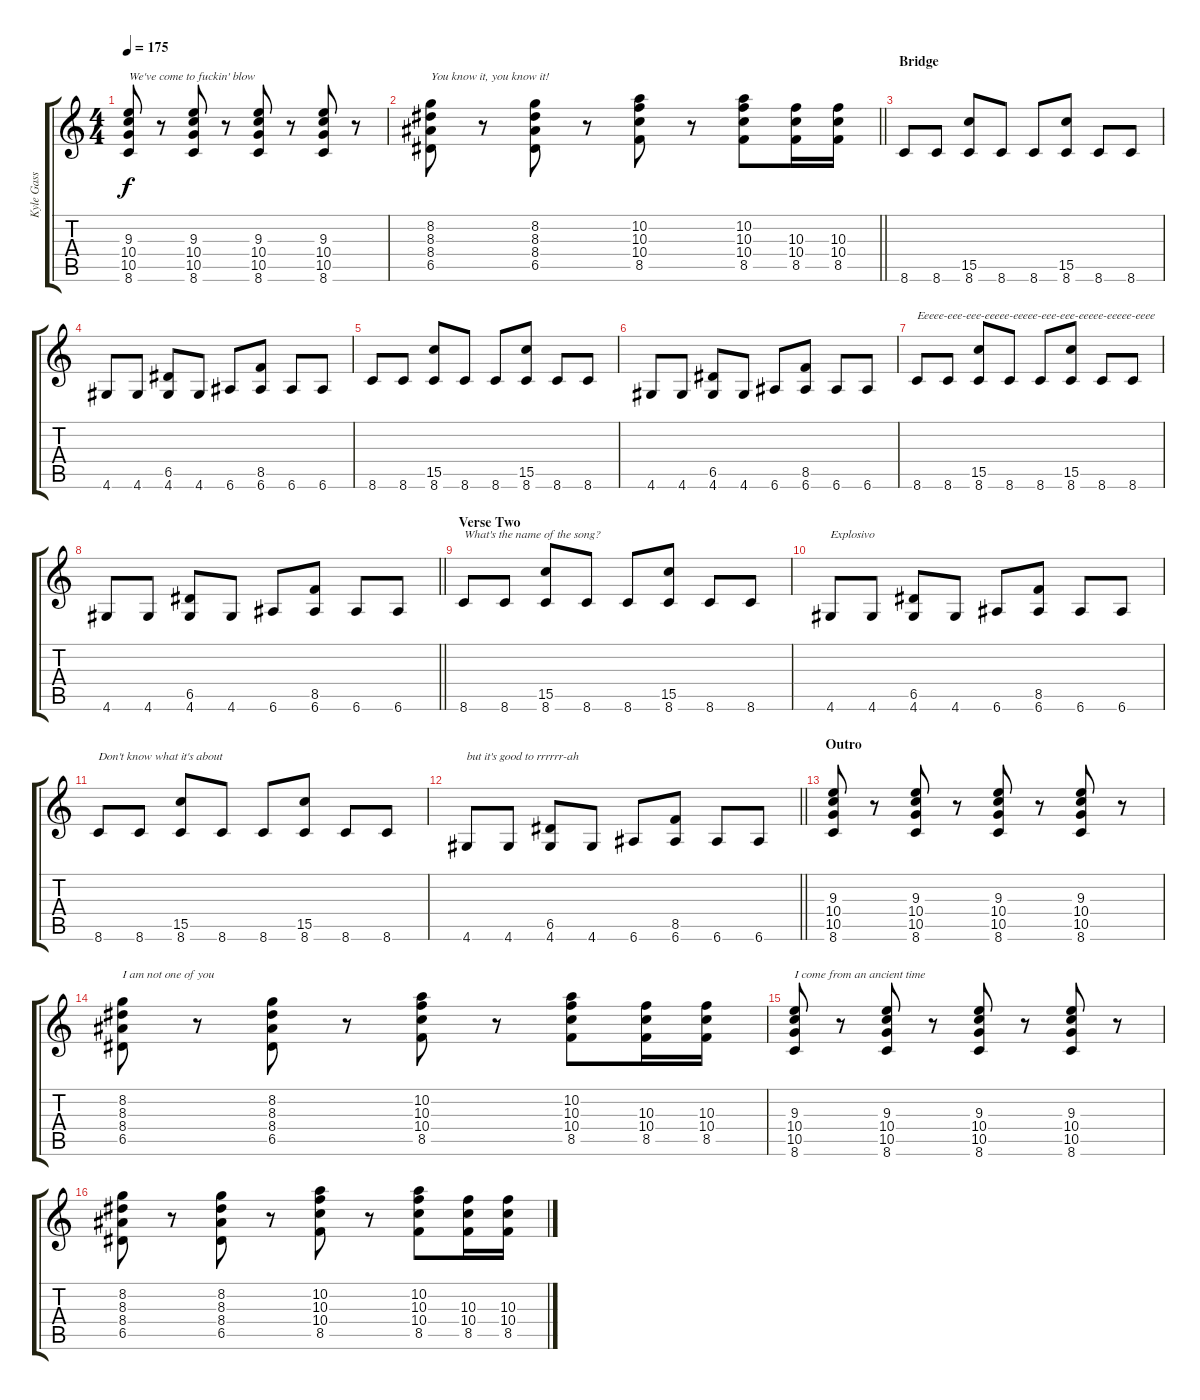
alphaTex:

\track ("Kyle Gass" "Kyle Gass") {instrument acousticguitarsteel}
\staff {score tabs}
\tuning (E4 B3 G3 D3 A2 E2) {hide}
\ts (4 4)
\tempo 175
\clef g2
\ks c
(9.3 10.4 10.5 8.6).8{txt "We've come to fuckin' blow" dy f} r.8 (9.3 10.4 10.5 8.6).8 r.8 (9.3 10.4 10.5 8.6).8 r.8 (9.3 10.4 10.5 8.6).8 r.8 |
\barLineRight lightlight
(8.2 8.3 8.4 6.5).8{txt "You know it, you know it!"} r.8 (8.2 8.3 8.4 6.5).8 r.8 (10.2 10.3 10.4 8.5).8 r.8 (10.2 10.3 10.4 8.5).8 (10.3 10.4 8.5).16 (10.3 10.4 8.5).16 |
\section ("" "Bridge")
8.6.8 8.6.8 (15.5 8.6).8 8.6.8 8.6.8 (15.5 8.6).8 8.6.8 8.6.8 |
4.6.8 4.6.8 (6.5 4.6).8 4.6.8 6.6.8 (8.5 6.6).8 6.6.8 6.6.8 |
8.6.8 8.6.8 (15.5 8.6).8 8.6.8 8.6.8 (15.5 8.6).8 8.6.8 8.6.8 |
4.6.8 4.6.8 (6.5 4.6).8 4.6.8 6.6.8 (8.5 6.6).8 6.6.8 6.6.8 |
8.6.8{txt "Eeeee-eee-eee-eeeee-eeeee-eee-eee-eeeee-eeeee-eeee"} 8.6.8 (15.5 8.6).8 8.6.8 8.6.8 (15.5 8.6).8 8.6.8 8.6.8 |
\barLineRight lightlight
4.6.8 4.6.8 (6.5 4.6).8 4.6.8 6.6.8 (8.5 6.6).8 6.6.8 6.6.8 |
\section ("" "Verse Two")
8.6.8{txt "What's the name of the song?"} 8.6.8 (15.5 8.6).8 8.6.8 8.6.8 (15.5 8.6).8 8.6.8 8.6.8 |
4.6.8{txt "Explosivo"} 4.6.8 (6.5 4.6).8 4.6.8 6.6.8 (8.5 6.6).8 6.6.8 6.6.8 |
8.6.8{txt "Don't know what it's about"} 8.6.8 (15.5 8.6).8 8.6.8 8.6.8 (15.5 8.6).8 8.6.8 8.6.8 |
\barLineRight lightlight
4.6.8{txt "but it's good to rrrrrr-ah"} 4.6.8 (6.5 4.6).8 4.6.8 6.6.8 (8.5 6.6).8 6.6.8 6.6.8 |
\section ("" "Outro")
(9.3 10.4 10.5 8.6).8 r.8 (9.3 10.4 10.5 8.6).8 r.8 (9.3 10.4 10.5 8.6).8 r.8 (9.3 10.4 10.5 8.6).8 r.8 |
(8.2 8.3 8.4 6.5).8{txt "I am not one of you"} r.8 (8.2 8.3 8.4 6.5).8 r.8 (10.2 10.3 10.4 8.5).8 r.8 (10.2 10.3 10.4 8.5).8 (10.3 10.4 8.5).16 (10.3 10.4 8.5).16 |
(9.3 10.4 10.5 8.6).8{txt "I come from an ancient time"} r.8 (9.3 10.4 10.5 8.6).8 r.8 (9.3 10.4 10.5 8.6).8 r.8 (9.3 10.4 10.5 8.6).8 r.8 |
(8.2 8.3 8.4 6.5).8 r.8 (8.2 8.3 8.4 6.5).8 r.8 (10.2 10.3 10.4 8.5).8 r.8 (10.2 10.3 10.4 8.5).8 (10.3 10.4 8.5).16 (10.3 10.4 8.5).16
